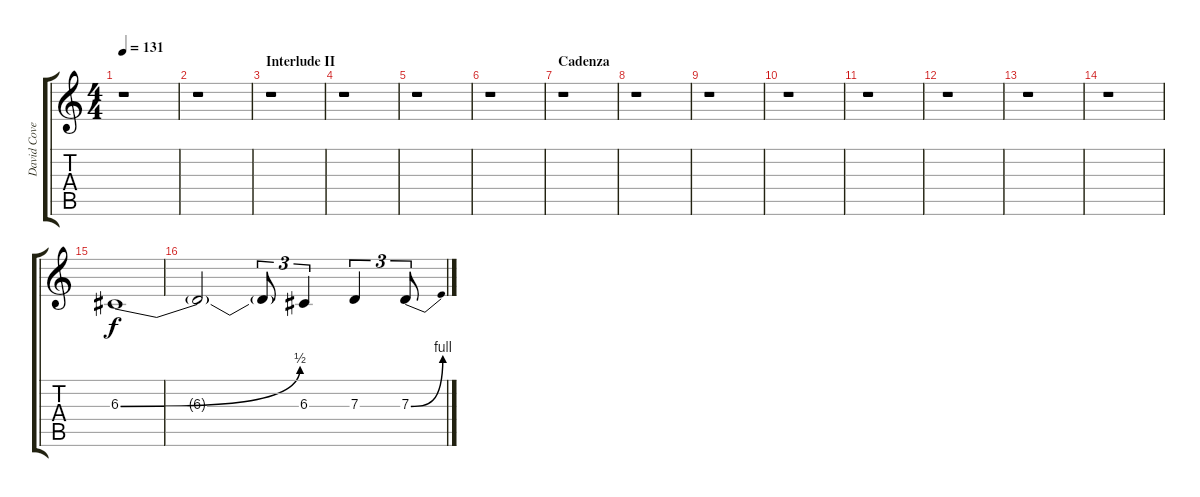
\track ("David Coverdale" "David Cove") {instrument lead2sawtooth}
\staff {score tabs}
\tuning (E4 B3 G3 D3 A2 E2) {hide}
\ts (4 4)
\tempo 131
\clef g2
\ks c
r.1{dy f} |
r.1 |
\section ("" "Interlude II")
r.1 |
r.1 |
r.1 |
r.1 |
\section ("" "Cadenza")
r.1 |
r.1 |
r.1 |
r.1 |
r.1 |
r.1 |
r.1 |
r.1 |
6.3{be (bend 0 0 60 2)}.1 |
6.3{t}.2 6.3{t}.8{tu (3 2)} 6.3.4{tu (3 2)} 7.3.4{tu (3 2)} 7.3{be (bend 0 0 60 4)}.8{tu (3 2)}
